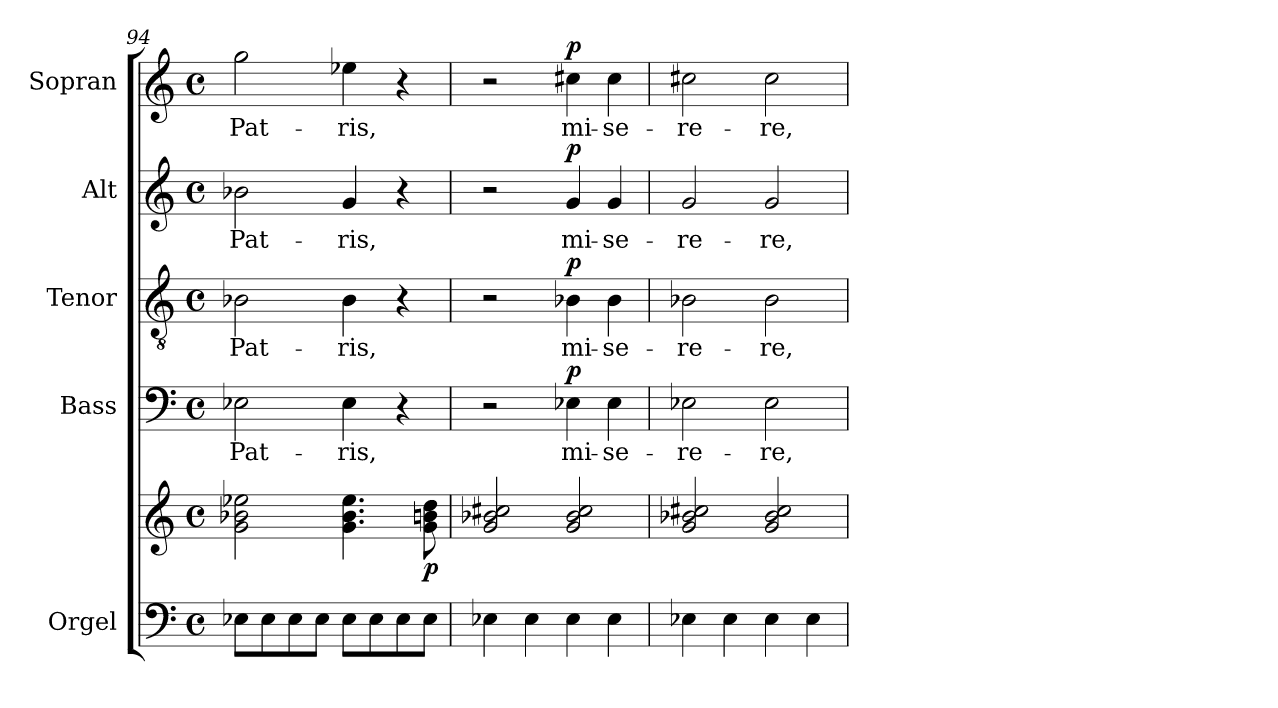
**kern	**kern	**dynam	**kern	**text	**dynam	**kern	**text	**dynam	**kern	**text	**dynam	**kern	**text	**dynam
*part5	*part5	*part5	*part4	*part4	*part4	*part3	*part3	*part3	*part2	*part2	*part2	*part1	*part1	*part1
*staff6	*staff5	*staff5/6	*staff4	*staff4	*staff4	*staff3	*staff3	*staff3	*staff2	*staff2	*staff2	*staff1	*staff1	*staff1
*I"Orgel	*	*	*I"Bass	*	*	*I"Tenor	*	*	*I"Alt	*	*	*I"Sopran	*	*
*I'Org.	*	*	*I'B.	*	*	*I'T.	*	*	*I'A.	*	*	*I'S.	*	*
!!LO:PB:g=z
*clefF4	*clefG2	*	*clefF4	*	*	*clefGv2	*	*	*clefG2	*	*	*clefG2	*	*
*k[]	*k[]	*	*k[]	*	*	*k[]	*	*	*k[]	*	*	*k[]	*	*
*C:	*C:	*	*C:	*	*	*C:	*	*	*C:	*	*	*C:	*	*
*M4/4	*M4/4	*	*M4/4	*	*	*M4/4	*	*	*M4/4	*	*	*M4/4	*	*
*met(c)	*met(c)	*	*met(c)	*	*	*met(c)	*	*	*met(c)	*	*	*met(c)	*	*
=94	=94	=94	=94	=94	=94	=94	=94	=94	=94	=94	=94	=94	=94	=94
!	!	!	!	!LO:LY:b	!	!	!LO:LY:b	!	!	!LO:LY:b	!	!	!LO:LY:b	!
8E-X\L	2g\ 2b-X\ 2ee-X\	.	2E-X\	Pat-	.	2B-X\	Pat-	.	2b-X\	Pat-	.	2gg\	Pat-	.
8E-\	.	.	.	.	.	.	.	.	.	.	.	.	.	.
8E-\	.	.	.	.	.	.	.	.	.	.	.	.	.	.
8E-\J	.	.	.	.	.	.	.	.	.	.	.	.	.	.
!	!	!	!	!LO:LY:b	!	!	!LO:LY:b	!	!	!LO:LY:b	!	!	!LO:LY:b	!
8E-\L	4.g\ 4.b-\ 4.ee-\	.	4E-\	-ris,	.	4B-\	-ris,	.	4g/	-ris,	.	4ee-X\	-ris,	.
8E-\	.	.	.	.	.	.	.	.	.	.	.	.	.	.
8E-\	.	.	4r	.	.	4r	.	.	4r	.	.	4r	.	.
!	!	!LO:DY:b	!	!	!	!	!	!	!	!	!	!	!	!
8E-\J	8g\ 8bn\ 8dd\	p	.	.	.	.	.	.	.	.	.	.	.	.
=95	=95	=95	=95	=95	=95	=95	=95	=95	=95	=95	=95	=95	=95	=95
4E-X\	2g/ 2b-X/ 2cc#X/	.	2r	.	.	2r	.	.	2r	.	.	2r	.	.
4E-\	.	.	.	.	.	.	.	.	.	.	.	.	.	.
!	!	!	!	!LO:LY:b	!LO:DY:a	!	!LO:LY:b	!LO:DY:a	!	!LO:LY:b	!LO:DY:a	!	!LO:LY:b	!LO:DY:a
4E-\	2g/ 2b-/ 2cc#/	.	4E-X\	mi-	p	4B-X\	mi-	p	4g/	mi-	p	4cc#X\	mi-	p
!	!	!	!	!LO:LY:b	!	!	!LO:LY:b	!	!	!LO:LY:b	!	!	!LO:LY:b	!
4E-\	.	.	4E-\	-se-	.	4B-\	-se-	.	4g/	-se-	.	4cc#\	-se-	.
=96	=96	=96	=96	=96	=96	=96	=96	=96	=96	=96	=96	=96	=96	=96
!	!	!	!	!LO:LY:b	!	!	!LO:LY:b	!	!	!LO:LY:b	!	!	!LO:LY:b	!
4E-X\	2g/ 2b-X/ 2cc#X/	.	2E-X\	-re-	.	2B-X\	-re-	.	2g/	-re-	.	2cc#X\	-re-	.
4E-\	.	.	.	.	.	.	.	.	.	.	.	.	.	.
!	!	!	!	!LO:LY:b	!	!	!LO:LY:b	!	!	!LO:LY:b	!	!	!LO:LY:b	!
4E-\	2g/ 2b-/ 2cc#/	.	2E-\	-re,	.	2B-\	-re,	.	2g/	-re,	.	2cc#\	-re,	.
4E-\	.	.	.	.	.	.	.	.	.	.	.	.	.	.
=	=	=	=	=	=	=	=	=	=	=	=	=	=	=
*-	*-	*-	*-	*-	*-	*-	*-	*-	*-	*-	*-	*-	*-	*-
